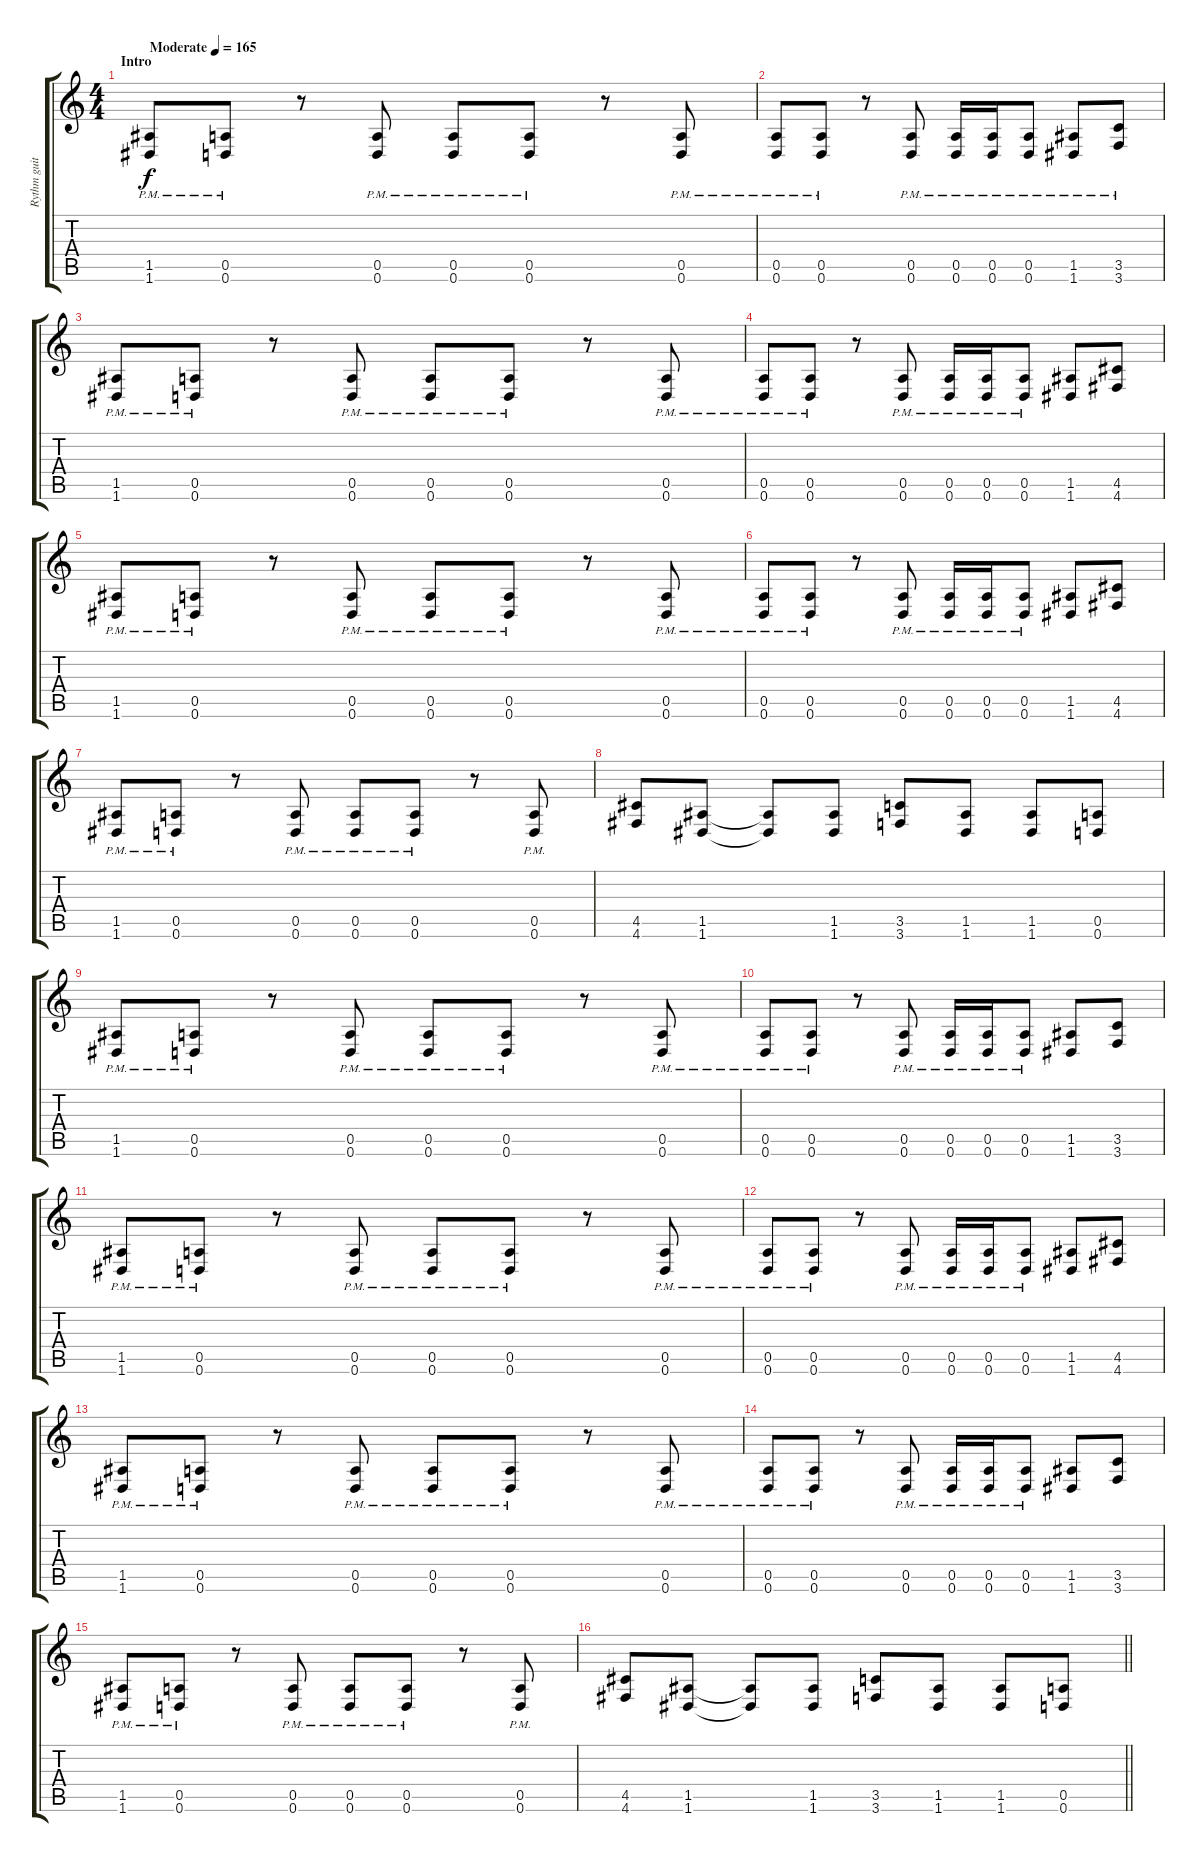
\track ("Rythm guitar" "Rythm guit") {instrument distortionguitar}
\staff {score tabs}
\tuning (E4 B3 G3 D3 A2 D2) {hide}
\ts (4 4)
\section ("" "Intro")
\tempo (165 "Moderate")
\clef g2
\ks c
(1.5{pm} 1.6{pm}).8{dy f instrument distortionguitar} (0.5{pm} 0.6{pm}).8 r.8 (0.5{pm} 0.6{pm}).8 (0.5{pm} 0.6{pm}).8 (0.5{pm} 0.6{pm}).8 r.8 (0.5{pm} 0.6{pm}).8 |
(0.5{pm} 0.6{pm}).8 (0.5{pm} 0.6{pm}).8 r.8 (0.5{pm} 0.6{pm}).8 (0.5{pm} 0.6{pm}).16 (0.5{pm} 0.6{pm}).16 (0.5{pm} 0.6{pm}).8 (1.5{pm} 1.6{pm}).8 (3.5{pm} 3.6{pm}).8 |
(1.5{pm} 1.6{pm}).8 (0.5{pm} 0.6{pm}).8 r.8 (0.5{pm} 0.6{pm}).8 (0.5{pm} 0.6{pm}).8 (0.5{pm} 0.6{pm}).8 r.8 (0.5{pm} 0.6{pm}).8 |
(0.5{pm} 0.6{pm}).8 (0.5{pm} 0.6{pm}).8 r.8 (0.5{pm} 0.6{pm}).8 (0.5{pm} 0.6{pm}).16 (0.5{pm} 0.6{pm}).16 (0.5{pm} 0.6{pm}).8 (1.5 1.6).8 (4.5 4.6).8 |
(1.5{pm} 1.6{pm}).8 (0.5{pm} 0.6{pm}).8 r.8 (0.5{pm} 0.6{pm}).8 (0.5{pm} 0.6{pm}).8 (0.5{pm} 0.6{pm}).8 r.8 (0.5{pm} 0.6{pm}).8 |
(0.5{pm} 0.6{pm}).8 (0.5{pm} 0.6{pm}).8 r.8 (0.5{pm} 0.6{pm}).8 (0.5{pm} 0.6{pm}).16 (0.5{pm} 0.6{pm}).16 (0.5{pm} 0.6{pm}).8 (1.5 1.6).8 (4.5 4.6).8 |
(1.5{pm} 1.6{pm}).8 (0.5{pm} 0.6{pm}).8 r.8 (0.5{pm} 0.6{pm}).8 (0.5{pm} 0.6{pm}).8 (0.5{pm} 0.6{pm}).8 r.8 (0.5{pm} 0.6{pm}).8 |
(4.5 4.6).8 (1.5 1.6).8 (1.5{t} 1.6{t}).8 (1.5 1.6).8 (3.5 3.6).8 (1.5 1.6).8 (1.5 1.6).8 (0.5 0.6).8 |
(1.5{pm} 1.6{pm}).8 (0.5{pm} 0.6{pm}).8 r.8 (0.5{pm} 0.6{pm}).8 (0.5{pm} 0.6{pm}).8 (0.5{pm} 0.6{pm}).8 r.8 (0.5{pm} 0.6{pm}).8 |
(0.5{pm} 0.6{pm}).8 (0.5{pm} 0.6{pm}).8 r.8 (0.5{pm} 0.6{pm}).8 (0.5{pm} 0.6{pm}).16 (0.5{pm} 0.6{pm}).16 (0.5{pm} 0.6{pm}).8 (1.5 1.6).8 (3.5 3.6).8 |
(1.5{pm} 1.6{pm}).8 (0.5{pm} 0.6{pm}).8 r.8 (0.5{pm} 0.6{pm}).8 (0.5{pm} 0.6{pm}).8 (0.5{pm} 0.6{pm}).8 r.8 (0.5{pm} 0.6{pm}).8 |
(0.5{pm} 0.6{pm}).8 (0.5{pm} 0.6{pm}).8 r.8 (0.5{pm} 0.6{pm}).8 (0.5{pm} 0.6{pm}).16 (0.5{pm} 0.6{pm}).16 (0.5{pm} 0.6{pm}).8 (1.5 1.6).8 (4.5 4.6).8 |
(1.5{pm} 1.6{pm}).8 (0.5{pm} 0.6{pm}).8 r.8 (0.5{pm} 0.6{pm}).8 (0.5{pm} 0.6{pm}).8 (0.5{pm} 0.6{pm}).8 r.8 (0.5{pm} 0.6{pm}).8 |
(0.5{pm} 0.6{pm}).8 (0.5{pm} 0.6{pm}).8 r.8 (0.5{pm} 0.6{pm}).8 (0.5{pm} 0.6{pm}).16 (0.5{pm} 0.6{pm}).16 (0.5{pm} 0.6{pm}).8 (1.5 1.6).8 (3.5 3.6).8 |
(1.5{pm} 1.6{pm}).8 (0.5{pm} 0.6{pm}).8 r.8 (0.5{pm} 0.6{pm}).8 (0.5{pm} 0.6{pm}).8 (0.5{pm} 0.6{pm}).8 r.8 (0.5{pm} 0.6{pm}).8 |
\barLineRight lightlight
(4.5 4.6).8 (1.5 1.6).8 (1.5{t} 1.6{t}).8 (1.5 1.6).8 (3.5 3.6).8 (1.5 1.6).8 (1.5 1.6).8 (0.5 0.6).8
